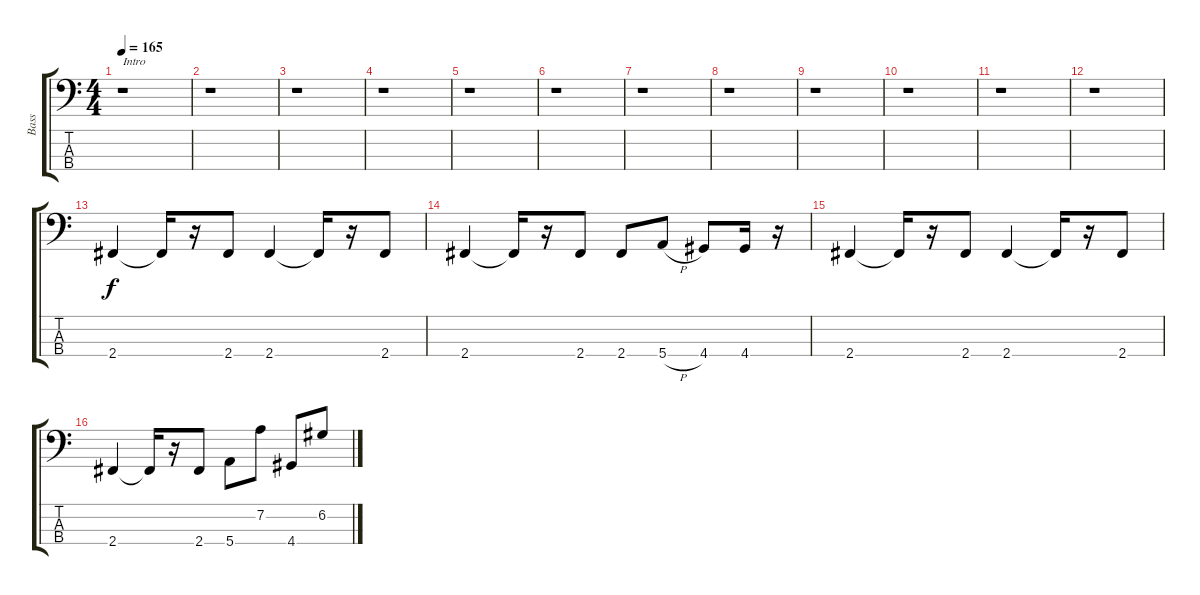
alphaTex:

\track ("Bass" "Bass") {instrument electricbassfinger}
\staff {score tabs}
\tuning (G2 D2 A1 E1) {hide}
\ts (4 4)
\tempo 165
\clef f4
\ks c
r.1{txt "Intro" dy f instrument electricbassfinger} |
r.1 |
r.1 |
r.1 |
r.1 |
r.1 |
r.1 |
r.1 |
r.1 |
r.1 |
r.1 |
r.1 |
2.4.4 2.4{t}.16 r.16 2.4.8 2.4.4 2.4{t}.16 r.16 2.4.8 |
2.4.4 2.4{t}.16 r.16 2.4.8 2.4.8 5.4{h}.8 4.4.8 4.4.16 r.16 |
2.4.4 2.4{t}.16 r.16 2.4.8 2.4.4 2.4{t}.16 r.16 2.4.8 |
2.4.4 2.4{t}.16 r.16 2.4.8 5.4.8 7.2.8 4.4.8 6.2.8
